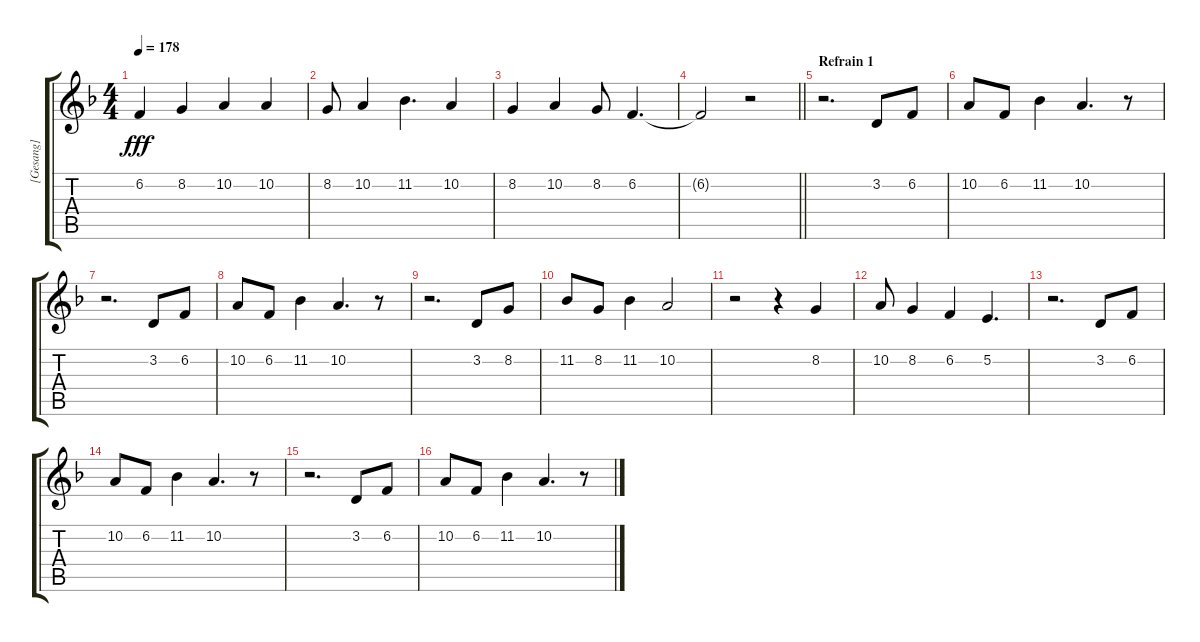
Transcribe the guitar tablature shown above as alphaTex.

\track ("[Gesang]" "[Gesang]") {instrument tenorsax}
\staff {score tabs}
\tuning (E4 B3 G3 D3 A2 D2) {hide}
\ts (4 4)
\tempo 178
\clef g2
\ks dminor
6.2.4{dy fff} 8.2.4 10.2.4 10.2.4 |
8.2.8 10.2.4 11.2.4{d} 10.2.4 |
8.2.4 10.2.4 8.2.8 6.2.4{d} |
\barLineRight lightlight
6.2{t}.2 r.2 |
\section ("" "Refrain 1")
r.2{d} 3.2.8 6.2.8 |
10.2.8 6.2.8 11.2.4 10.2.4{d} r.8 |
r.2{d} 3.2.8 6.2.8 |
10.2.8 6.2.8 11.2.4 10.2.4{d} r.8 |
r.2{d} 3.2.8 8.2.8 |
11.2.8 8.2.8 11.2.4 10.2.2 |
r.2 r.4 8.2.4 |
10.2.8 8.2.4 6.2.4 5.2.4{d} |
r.2{d} 3.2.8 6.2.8 |
10.2.8 6.2.8 11.2.4 10.2.4{d} r.8 |
r.2{d} 3.2.8 6.2.8 |
10.2.8 6.2.8 11.2.4 10.2.4{d} r.8
